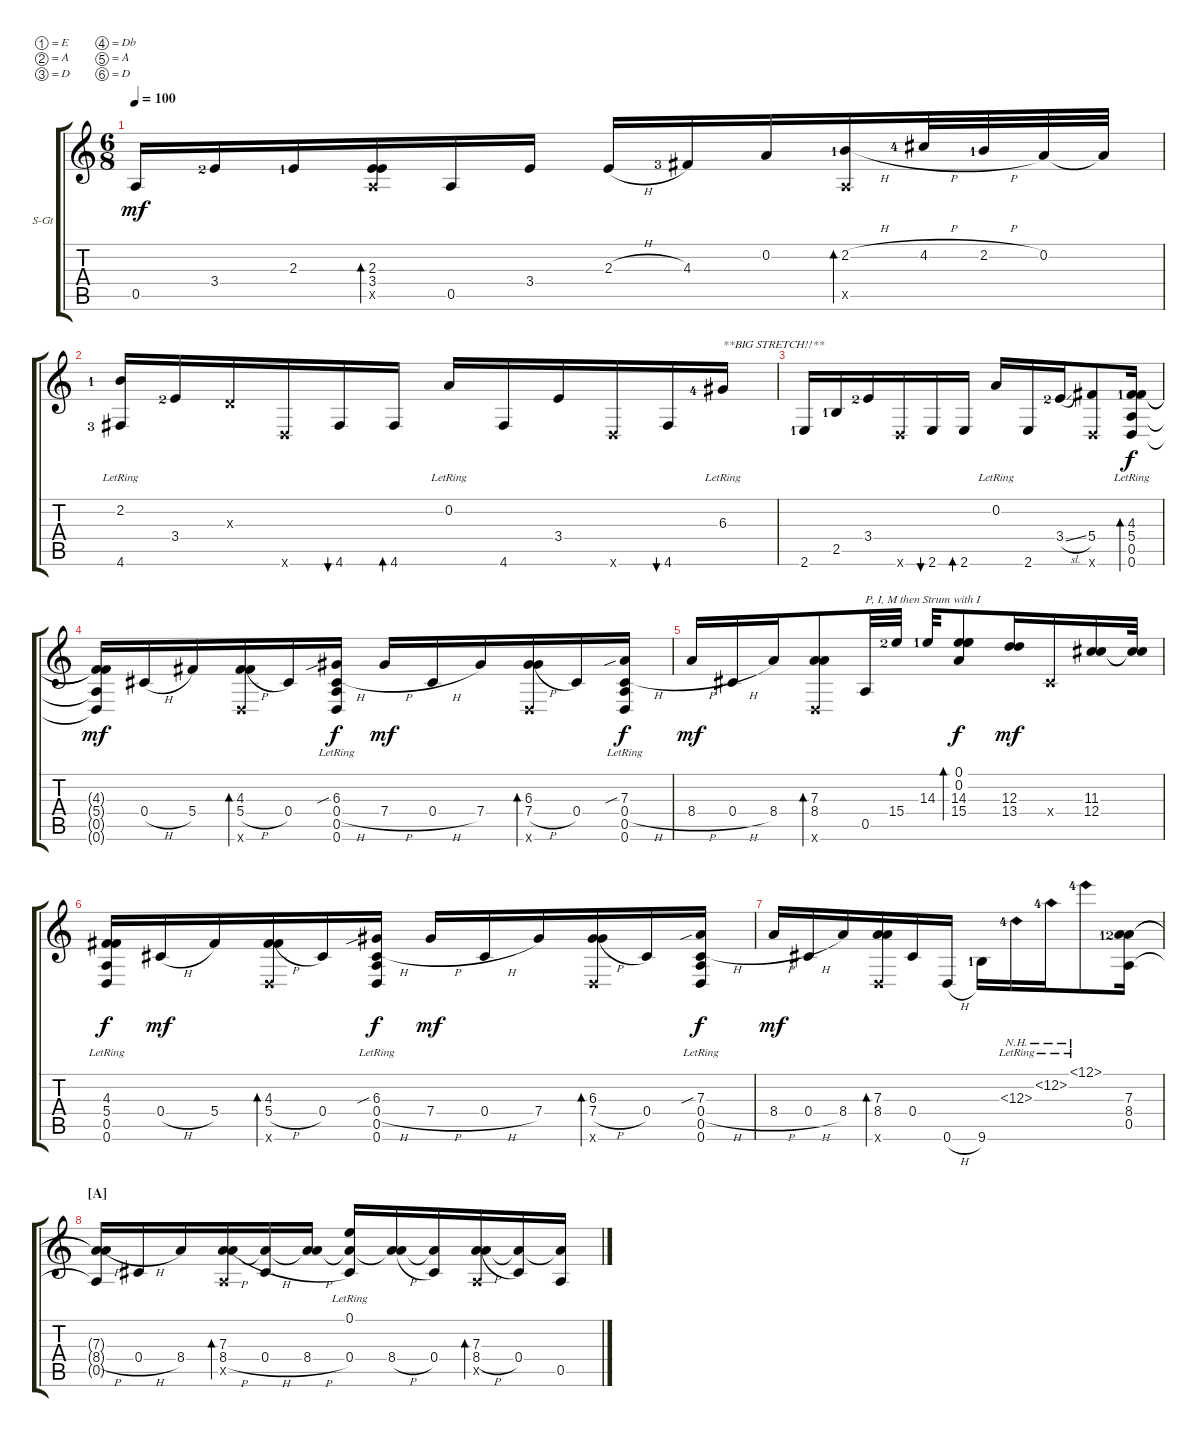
\defaultSystemsLayout 4
\bracketExtendMode groupsimilarinstruments
\firstSystemTrackNameOrientation horizontal
\otherSystemsTrackNameOrientation horizontal
\track ("Steel Guitar" "S-Gt") {instrument acousticguitarsteel}
\staff {score tabs}
\tuning (E4 A3 D3 Db3 A2 D2)
\ts (6 8)
\tempo 100
\clef g2
\scale
0.506842
\ks c
0.5.16{dy mf} 3.4{lf 3}.16 2.3{lf 2}.16 (2.3 3.4 0.5{x}).16{bd 30} 0.5.16 3.4.16 2.3{h}.16 4.3{lf 4}.16 0.2.16 (2.2{h lf 2} 0.5{x}).16{bd 30} 4.2{h lf 5}.32 2.2{h lf 2}.32 0.2.32 0.2{t}.32 |
\scale
0.489726 (4.6{lf 4} 2.2{lr lf 2}).16 3.4{lf 3}.16 0.3{x}.16 0.6{x}.16 4.6.16{bu 30} 4.6.16{bd 30} 0.2{lr}.16 4.6.16 3.4.16 0.6{x}.16 4.6.16{bu 30} 6.3{lr lf 5}.16{txt "**BIG STRETCH!!**"} |
\scale
0.510153 2.6{lf 2}.16 2.5{lf 2}.16 3.4{lf 3}.16 0.6{x}.16 2.6.16{bu 30} 2.6.16{bd 30} 0.2{lr}.16 2.6.16 3.4{sl lf 3}.16 (5.4 0.6{x}).8 (0.6{lr} 5.4{lr} 4.3{lr lf 2} 0.5{lr}).16{bd 30 dy f} |
\scale
0.493672 (4.3{t} 5.4{t} 0.5{t} 0.6{t}).16{dy mf} 0.4{h}.16 5.4.16 (5.4{h} 0.6{x} 4.3).16{bd 30} 0.4.16 (6.3{sib lr} 0.4{h lr} 0.5{lr} 0.6{lr}).16{dy f} 7.4{h}.16{dy mf} 0.4{h}.16 7.4.16 (7.4{h} 0.6{x} 6.3).16{bd 30} 0.4.16 (7.3{sib lr} 0.4{h lr} 0.5{lr} 0.6{lr}).16{dy f} |
\scale
0.506301 8.4{h}.16{dy mf} 0.4{h}.16 8.4.16 (8.4 7.3 0.6{x}).8{bd 30} 0.5.32{txt "P, I, M then Strum with I"} 15.4{lf 3}.32 14.3{lf 2}.32 (15.4 14.3 0.2 0.1).8{bd 30 dy f} (13.4 12.3).16{dy mf} 0.4{x}.16 (12.4 11.3).16 (12.4{t} 11.3{t}).32 |
\scale
0.490296 (4.3{lr} 5.4{lr} 0.5{lr} 0.6{lr}).16{dy f} 0.4{h}.16{dy mf} 5.4.16 (5.4{h} 0.6{x} 4.3).16{bd 30} 0.4.16 (6.3{sib lr} 0.4{h lr} 0.5{lr} 0.6{lr}).16{dy f} 7.4{h}.16{dy mf} 0.4{h}.16 7.4.16 (7.4{h} 0.6{x} 6.3).16{bd 30} 0.4.16 (7.3{sib lr} 0.4{h} 0.5 0.6).16{dy f} |
\scale
0.509497 8.4{h}.16{dy mf} 0.4{h}.16 8.4.16 (8.4 7.3 0.6{x}).16{bd 30} 0.4.16 0.6{h}.16 9.6{lf 2}.16 12.3{nh lr lf 5}.16 12.2{nh lr lf 5}.16 12.1{nh lr lf 5}.8 (0.5 8.4{lf 2} 7.3{lf 3}).16 |
\section ("A" "")
\scale
0.487769 (0.5{t} 8.4{h t} 7.3{t}).16 0.4{h}.16 8.4.16 (8.4{h} 7.3 0.5{x}).16{bd 30} (0.4{h} 7.3{t}).16 (8.4{h} 7.3{t}).16 (0.4 0.1{lr} 7.3{t}).16 (8.4{h} 7.3{t}).16 (0.4 7.3{t}).16 (8.4{h} 0.5{x} 7.3).16{bd 30} (0.4 7.3{t}).16 (0.5 7.3{t}).16
